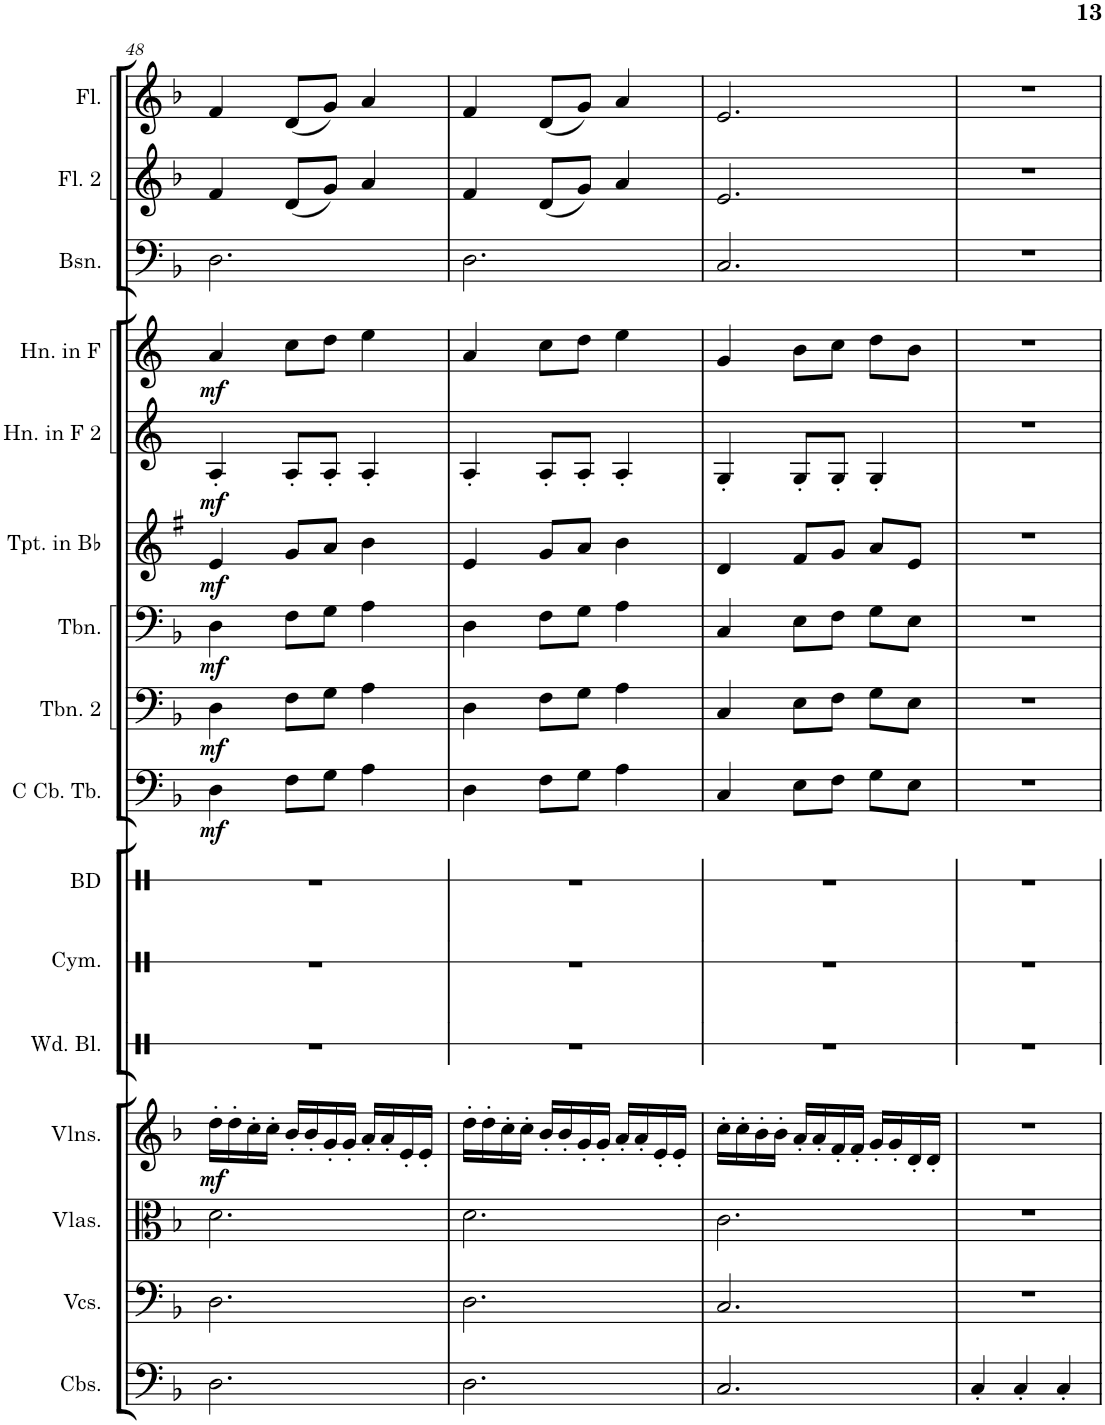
**kern	**kern	**kern	**kern	**dynam	**kern	**kern	**kern	**kern	**dynam	**kern	**dynam	**kern	**dynam	**kern	**dynam	**kern	**dynam	**kern	**dynam	**kern	**kern	**kern
*part16	*part15	*part14	*part13	*part13	*part12	*part11	*part10	*part9	*part9	*part8	*part8	*part7	*part7	*part6	*part6	*part5	*part5	*part4	*part4	*part3	*part2	*part1
*staff16	*staff15	*staff14	*staff13	*staff13	*staff12	*staff11	*staff10	*staff9	*staff9	*staff8	*staff8	*staff7	*staff7	*staff6	*staff6	*staff5	*staff5	*staff4	*staff4	*staff3	*staff2	*staff1
*I"Contrabasses	*I"Violoncellos	*I"Violas	*I"Violins	*	*I"Wood Blocks	*I"Cymbals	*I"Bass Drum	*I"C Contrabass Tuba	*	*I"Trombone 2	*	*I"Trombone	*	*I"Trumpet in Bb	*	*I"Horn in F 2	*	*I"Horn in F	*	*I"Bassoon	*I"Flute 2	*I"Flute
*I'Cbs.	*I'Vcs.	*I'Vlas.	*I'Vlns.	*	*I'Wd. Bl.	*I'Cym.	*I'BD	*I'C Cb. Tb.	*	*I'Tbn. 2	*	*I'Tbn.	*	*I'Tpt. in Bb	*	*I'Hn. in F 2	*	*I'Hn. in F	*	*I'Bsn.	*I'Fl. 2	*I'Fl.
!!LO:PB:g=z
*clefF4	*clefF4	*clefC3	*clefG2	*	*clefX	*clefX	*clefX	*clefF4	*	*clefF4	*	*clefF4	*	*clefG2	*	*clefG2	*	*clefG2	*	*clefF4	*clefG2	*clefG2
*Trd7c12	*	*	*	*	*	*	*	*	*	*	*	*	*	*Trd1c2	*	*Trd4c7	*	*Trd4c7	*	*	*	*
*k[b-]	*k[b-]	*k[b-]	*k[b-]	*	*k[]	*k[]	*k[]	*k[b-]	*	*k[b-]	*	*k[b-]	*	*k[f#]	*	*k[]	*	*k[]	*	*k[b-]	*k[b-]	*k[b-]
*M3/4	*M3/4	*M3/4	*M3/4	*	*M3/4	*M3/4	*M3/4	*M3/4	*	*M3/4	*	*M3/4	*	*M3/4	*	*M3/4	*	*M3/4	*	*M3/4	*M3/4	*M3/4
=48	=48	=48	=48	=48	=48	=48	=48	=48	=48	=48	=48	=48	=48	=48	=48	=48	=48	=48	=48	=48	=48	=48
!	!	!	!	!LO:DY:b	!	!	!	!	!LO:DY:b	!	!LO:DY:b	!	!LO:DY:b	!	!LO:DY:b	!	!LO:DY:b	!	!LO:DY:b	!	!	!
2.D\	2.D\	2.d\	16dd'\LL	mf	2.r	2.r	2.r	4D\	mf	4D\	mf	4D\	mf	4e/	mf	4A'/	mf	4a/	mf	2.D\	4f/	4f/
.	.	.	16dd'\	.	.	.	.	.	.	.	.	.	.	.	.	.	.	.	.	.	.	.
.	.	.	16cc'\	.	.	.	.	.	.	.	.	.	.	.	.	.	.	.	.	.	.	.
.	.	.	16cc'\JJ	.	.	.	.	.	.	.	.	.	.	.	.	.	.	.	.	.	.	.
.	.	.	16b-'/LL	.	.	.	.	8F\L	.	8F\L	.	8F\L	.	8g/L	.	8A'/L	.	8cc\L	.	.	(8d/L	(8d/L
.	.	.	16b-'/	.	.	.	.	.	.	.	.	.	.	.	.	.	.	.	.	.	.	.
.	.	.	16g'/	.	.	.	.	8G\J	.	8G\J	.	8G\J	.	8a/J	.	8A'/J	.	8dd\J	.	.	8g/J)	8g/J)
.	.	.	16g'/JJ	.	.	.	.	.	.	.	.	.	.	.	.	.	.	.	.	.	.	.
.	.	.	16a'/LL	.	.	.	.	4A\	.	4A\	.	4A\	.	4b\	.	4A'/	.	4ee\	.	.	4a/	4a/
.	.	.	16a'/	.	.	.	.	.	.	.	.	.	.	.	.	.	.	.	.	.	.	.
.	.	.	16e'/	.	.	.	.	.	.	.	.	.	.	.	.	.	.	.	.	.	.	.
.	.	.	16e'/JJ	.	.	.	.	.	.	.	.	.	.	.	.	.	.	.	.	.	.	.
=49	=49	=49	=49	=49	=49	=49	=49	=49	=49	=49	=49	=49	=49	=49	=49	=49	=49	=49	=49	=49	=49	=49
2.D\	2.D\	2.d\	16dd'\LL	.	2.r	2.r	2.r	4D\	.	4D\	.	4D\	.	4e/	.	4A'/	.	4a/	.	2.D\	4f/	4f/
.	.	.	16dd'\	.	.	.	.	.	.	.	.	.	.	.	.	.	.	.	.	.	.	.
.	.	.	16cc'\	.	.	.	.	.	.	.	.	.	.	.	.	.	.	.	.	.	.	.
.	.	.	16cc'\JJ	.	.	.	.	.	.	.	.	.	.	.	.	.	.	.	.	.	.	.
.	.	.	16b-'/LL	.	.	.	.	8F\L	.	8F\L	.	8F\L	.	8g/L	.	8A'/L	.	8cc\L	.	.	(8d/L	(8d/L
.	.	.	16b-'/	.	.	.	.	.	.	.	.	.	.	.	.	.	.	.	.	.	.	.
.	.	.	16g'/	.	.	.	.	8G\J	.	8G\J	.	8G\J	.	8a/J	.	8A'/J	.	8dd\J	.	.	8g/J)	8g/J)
.	.	.	16g'/JJ	.	.	.	.	.	.	.	.	.	.	.	.	.	.	.	.	.	.	.
.	.	.	16a'/LL	.	.	.	.	4A\	.	4A\	.	4A\	.	4b\	.	4A'/	.	4ee\	.	.	4a/	4a/
.	.	.	16a'/	.	.	.	.	.	.	.	.	.	.	.	.	.	.	.	.	.	.	.
.	.	.	16e'/	.	.	.	.	.	.	.	.	.	.	.	.	.	.	.	.	.	.	.
.	.	.	16e'/JJ	.	.	.	.	.	.	.	.	.	.	.	.	.	.	.	.	.	.	.
=50	=50	=50	=50	=50	=50	=50	=50	=50	=50	=50	=50	=50	=50	=50	=50	=50	=50	=50	=50	=50	=50	=50
2.C/	2.C/	2.c\	16cc'\LL	.	2.r	2.r	2.r	4C/	.	4C/	.	4C/	.	4d/	.	4G'/	.	4g/	.	2.C/	2.e/	2.e/
.	.	.	16cc'\	.	.	.	.	.	.	.	.	.	.	.	.	.	.	.	.	.	.	.
.	.	.	16b-'\	.	.	.	.	.	.	.	.	.	.	.	.	.	.	.	.	.	.	.
.	.	.	16b-'\JJ	.	.	.	.	.	.	.	.	.	.	.	.	.	.	.	.	.	.	.
.	.	.	16a'/LL	.	.	.	.	8E\L	.	8E\L	.	8E\L	.	8f#/L	.	8G'/L	.	8b\L	.	.	.	.
.	.	.	16a'/	.	.	.	.	.	.	.	.	.	.	.	.	.	.	.	.	.	.	.
.	.	.	16f'/	.	.	.	.	8F\J	.	8F\J	.	8F\J	.	8g/J	.	8G'/J	.	8cc\J	.	.	.	.
.	.	.	16f'/JJ	.	.	.	.	.	.	.	.	.	.	.	.	.	.	.	.	.	.	.
.	.	.	16g'/LL	.	.	.	.	8G\L	.	8G\L	.	8G\L	.	8a/L	.	4G'/	.	8dd\L	.	.	.	.
.	.	.	16g'/	.	.	.	.	.	.	.	.	.	.	.	.	.	.	.	.	.	.	.
.	.	.	16d'/	.	.	.	.	8E\J	.	8E\J	.	8E\J	.	8e/J	.	.	.	8b\J	.	.	.	.
.	.	.	16d'/JJ	.	.	.	.	.	.	.	.	.	.	.	.	.	.	.	.	.	.	.
=51	=51	=51	=51	=51	=51	=51	=51	=51	=51	=51	=51	=51	=51	=51	=51	=51	=51	=51	=51	=51	=51	=51
4C'/	2.r	2.r	2.r	.	2.r	2.r	2.r	2.r	.	2.r	.	2.r	.	2.r	.	2.r	.	2.r	.	2.r	2.r	2.r
4C'/	.	.	.	.	.	.	.	.	.	.	.	.	.	.	.	.	.	.	.	.	.	.
4C'/	.	.	.	.	.	.	.	.	.	.	.	.	.	.	.	.	.	.	.	.	.	.
=	=	=	=	=	=	=	=	=	=	=	=	=	=	=	=	=	=	=	=	=	=	=
*-	*-	*-	*-	*-	*-	*-	*-	*-	*-	*-	*-	*-	*-	*-	*-	*-	*-	*-	*-	*-	*-	*-
